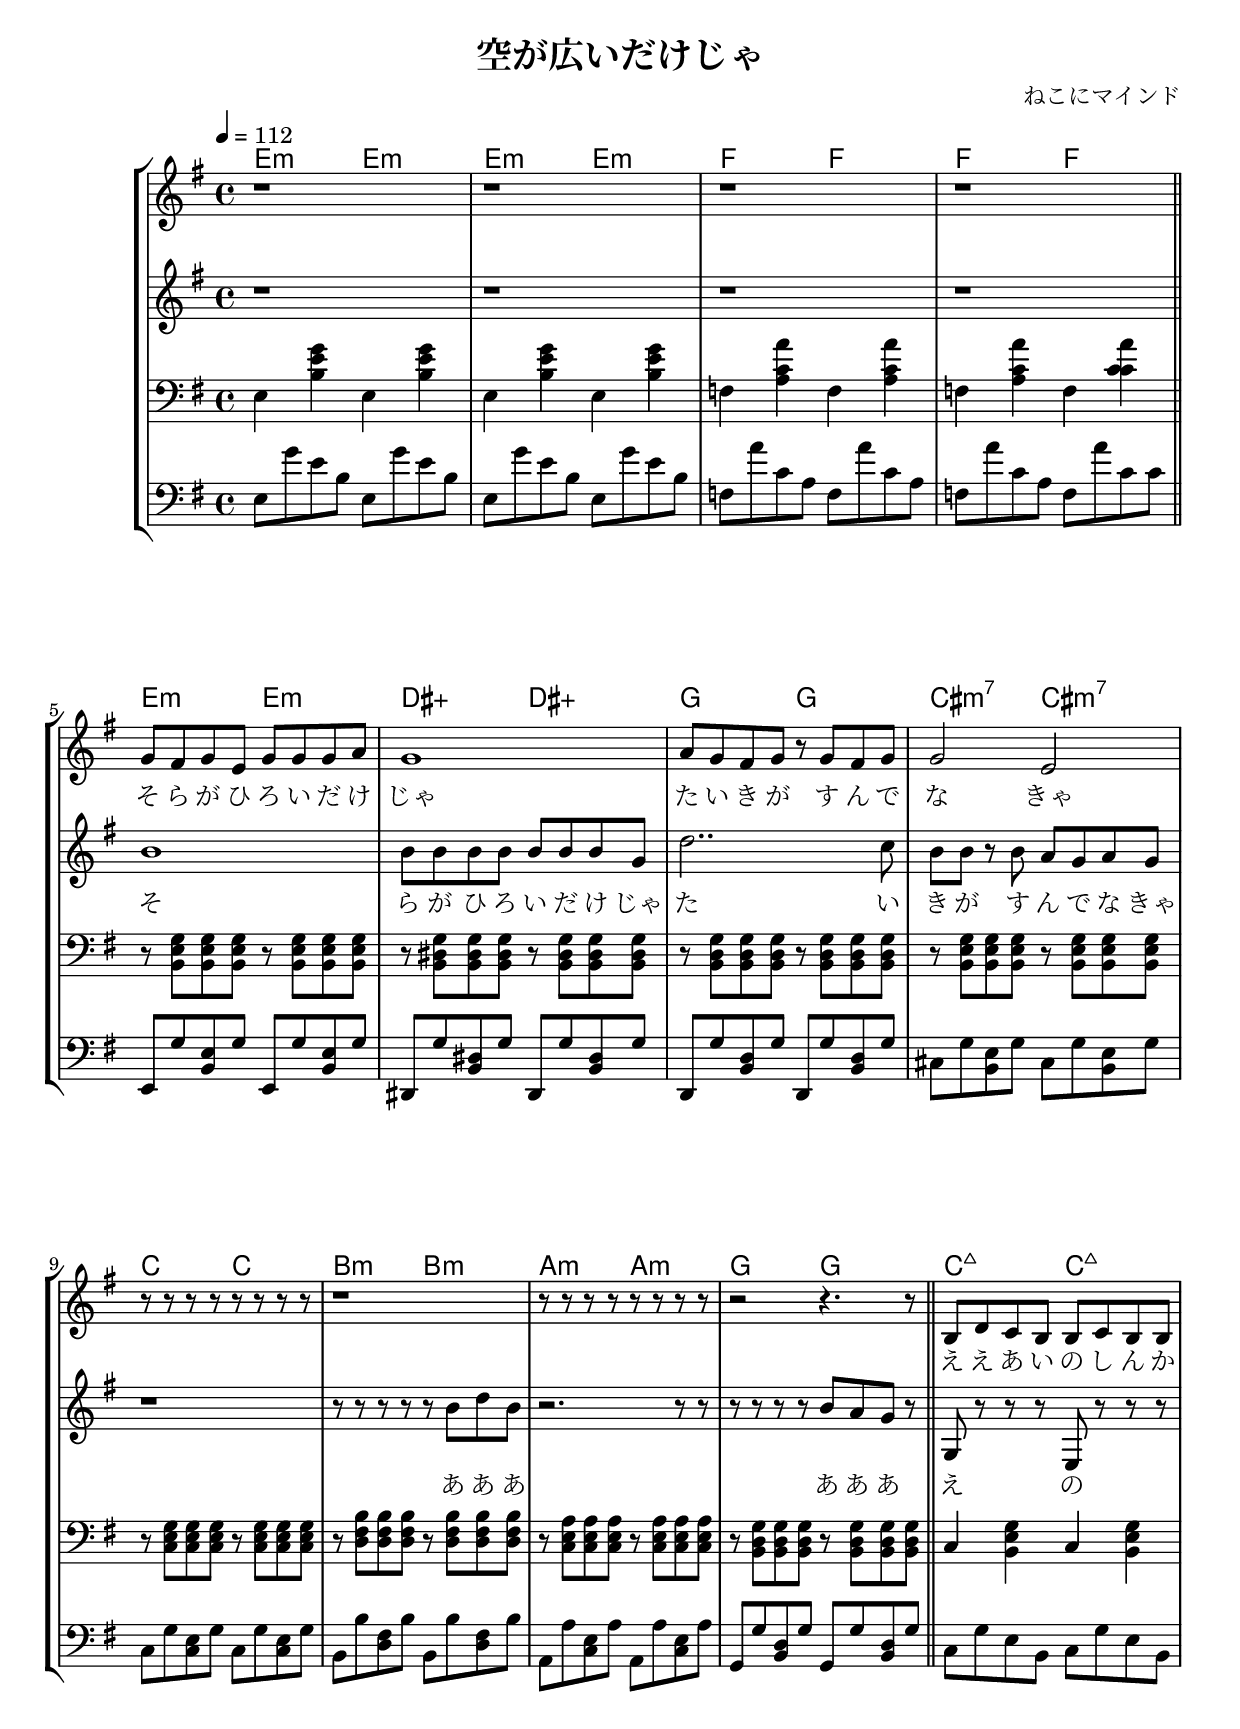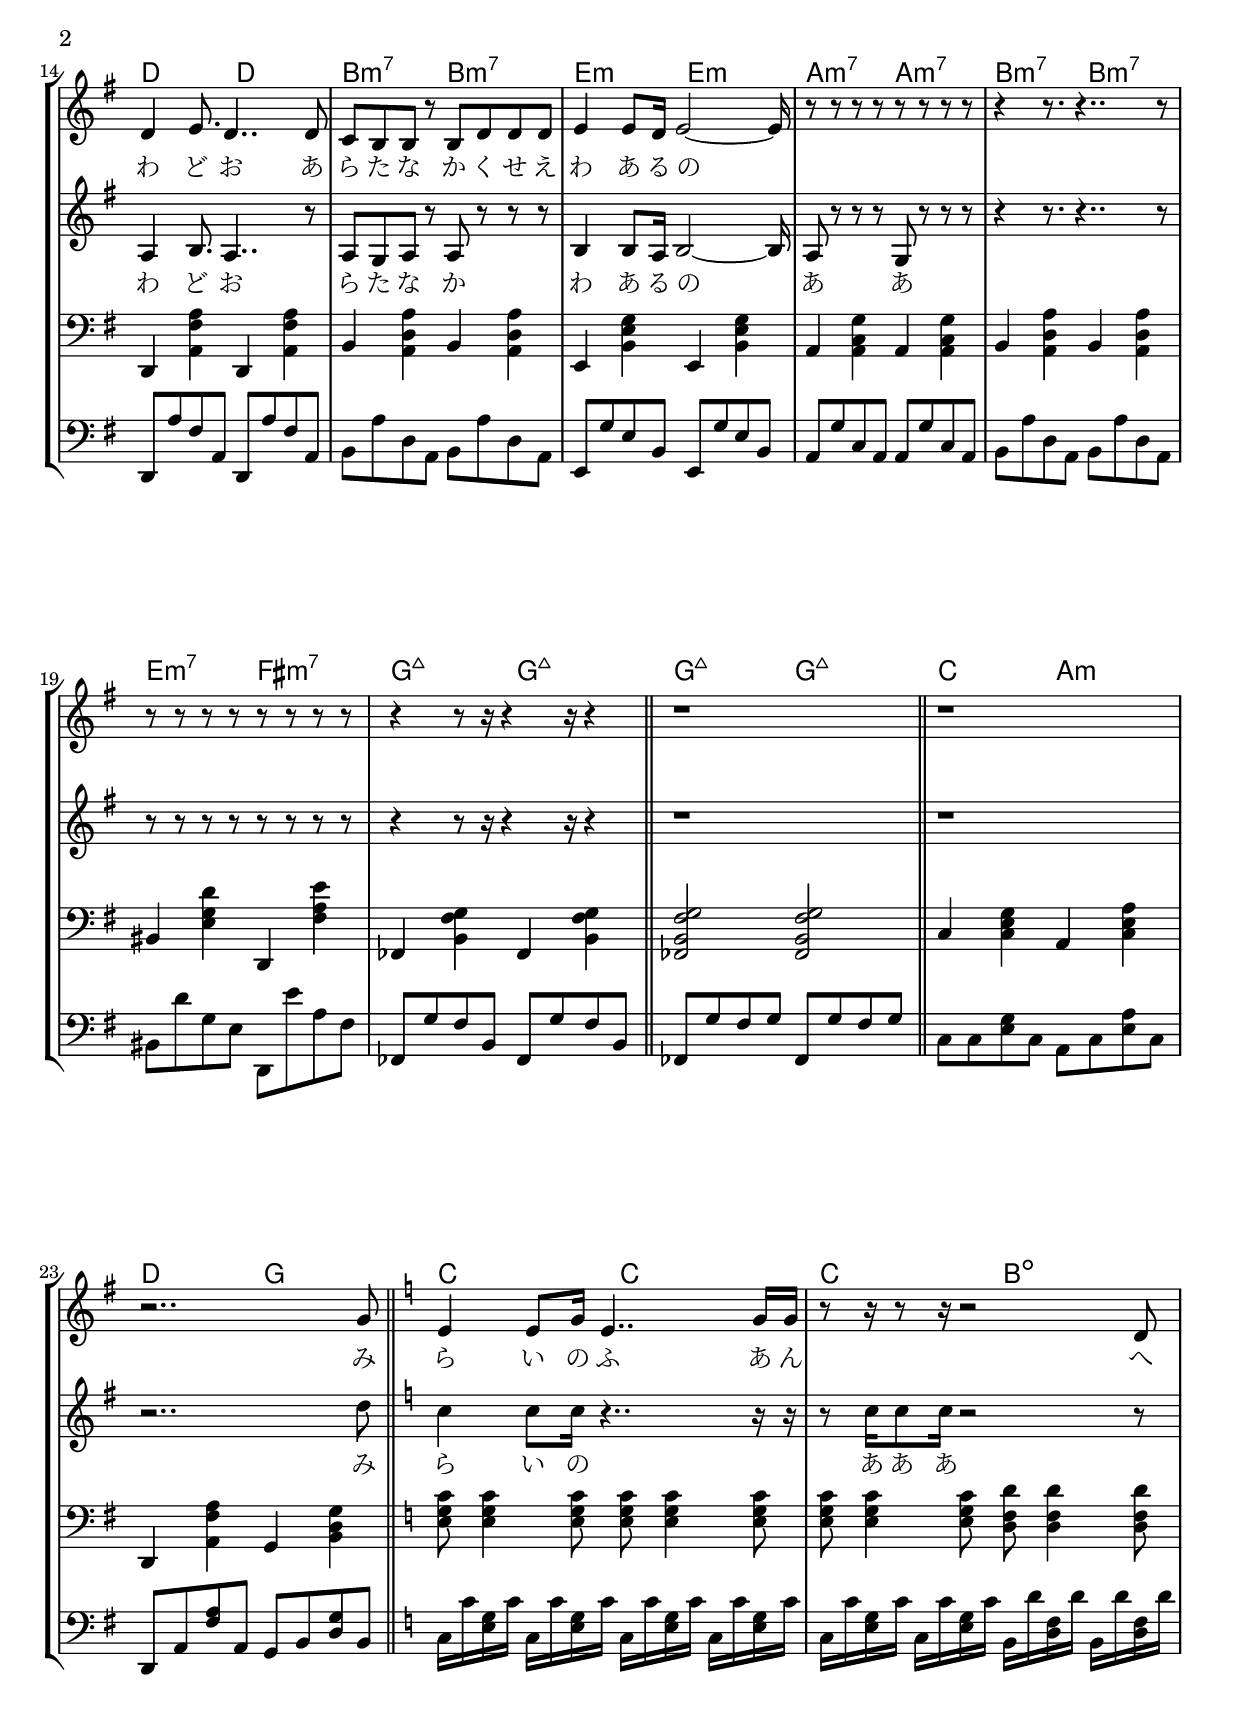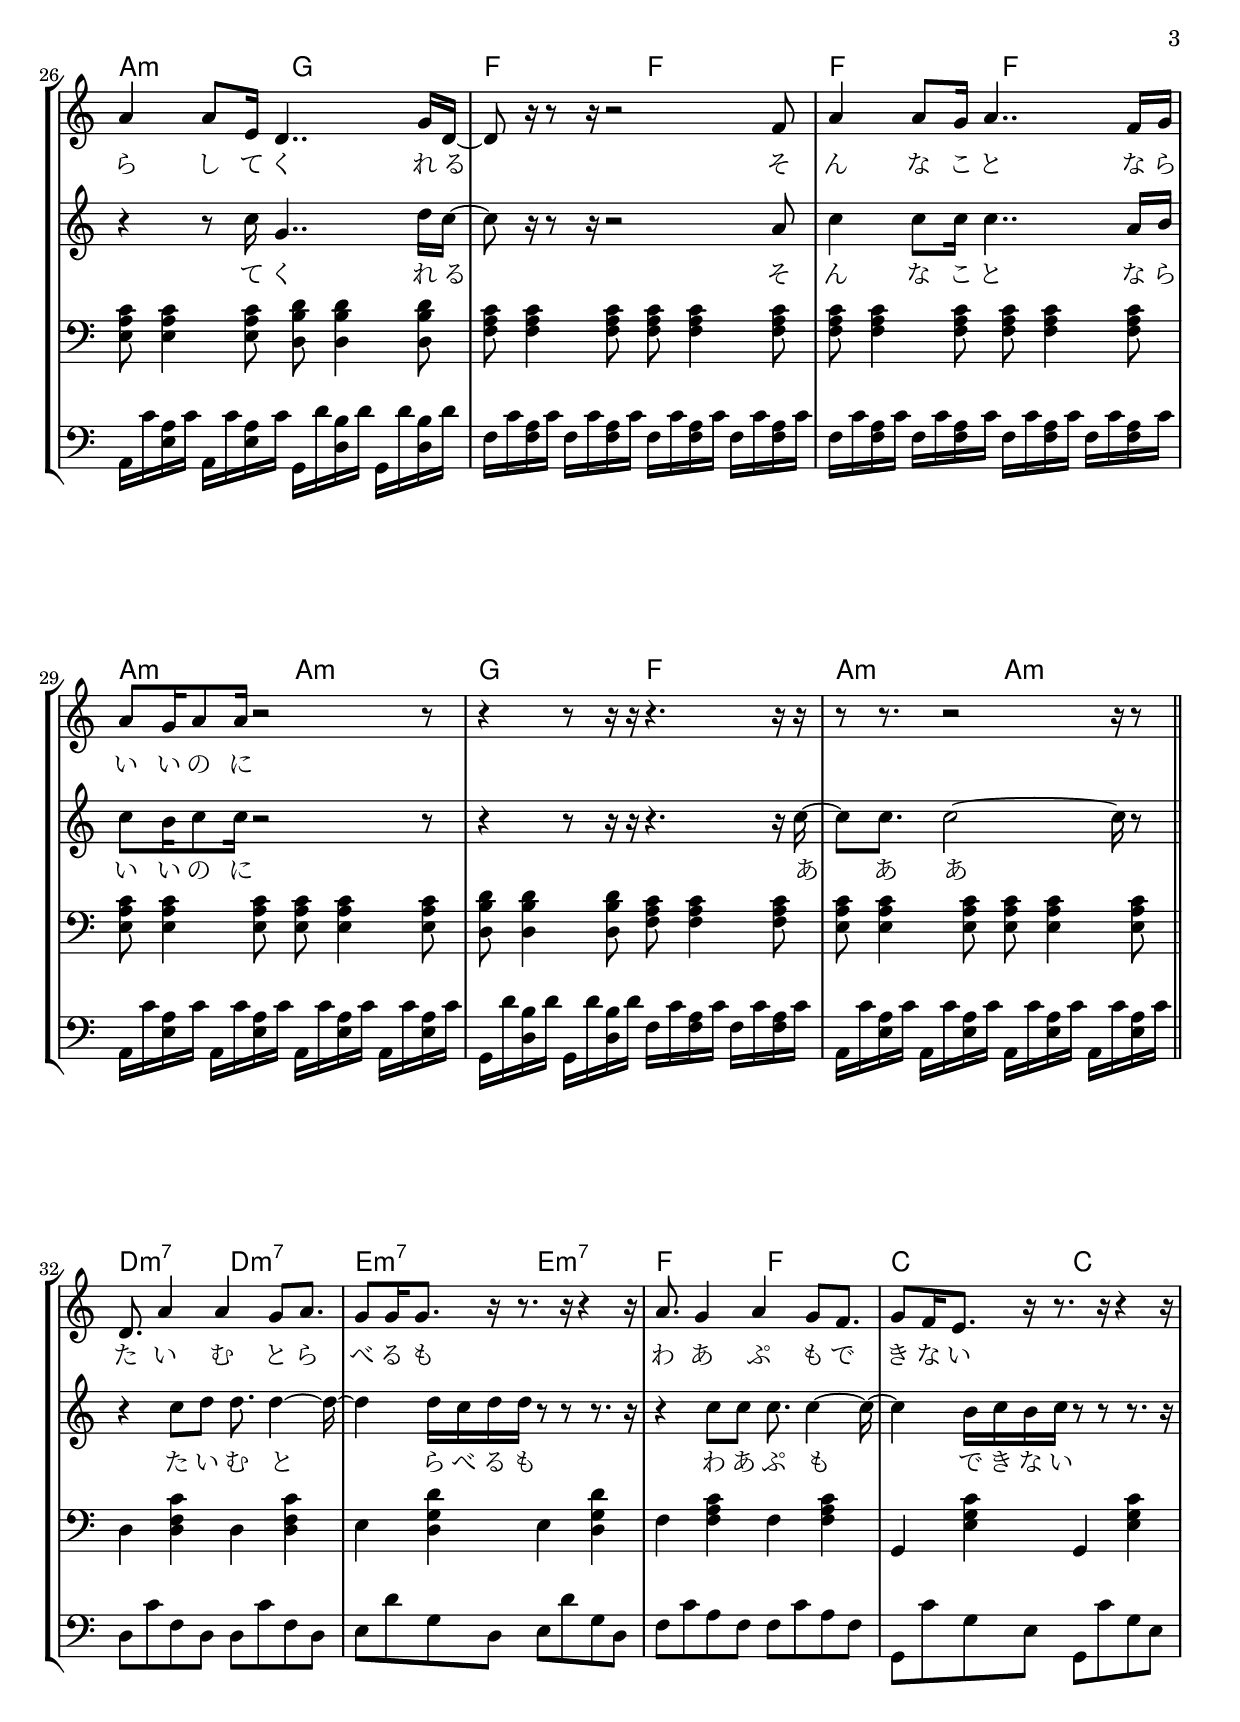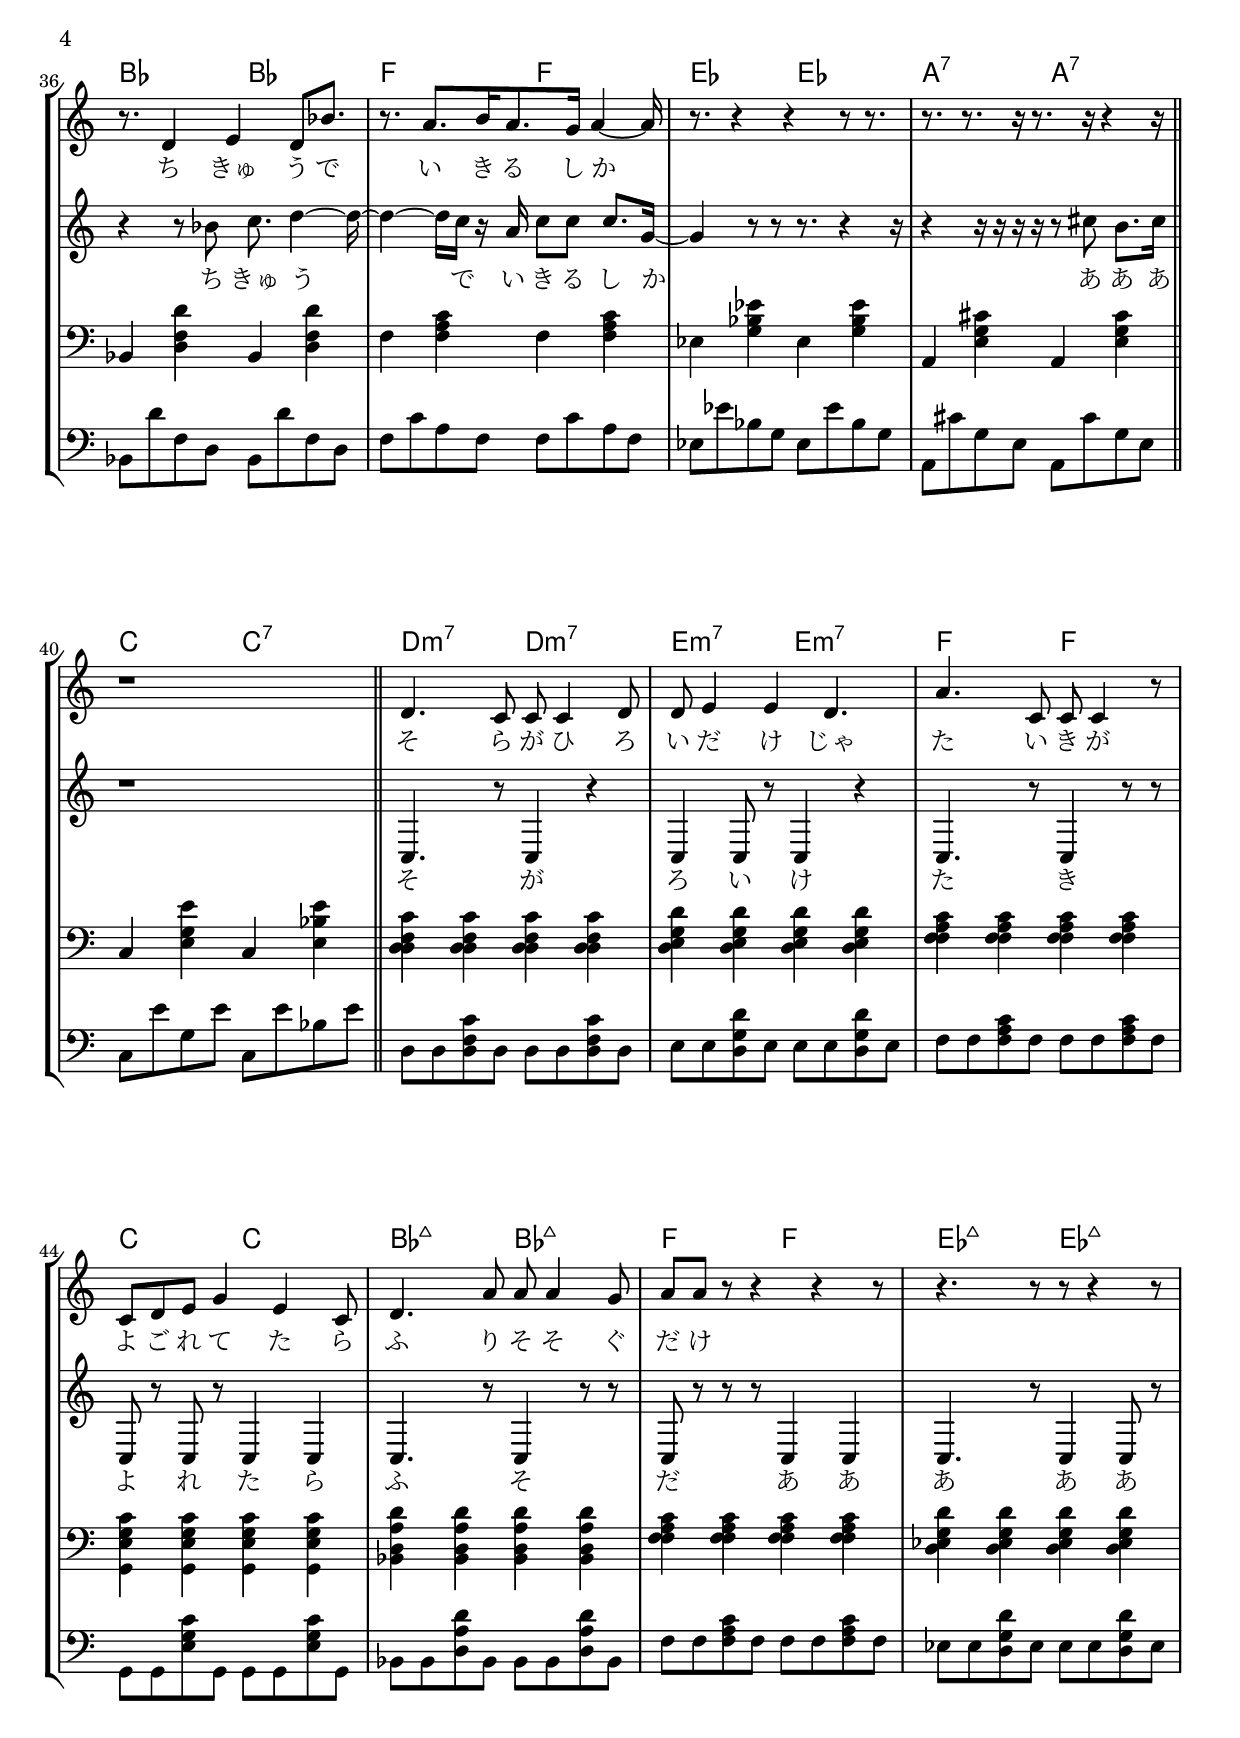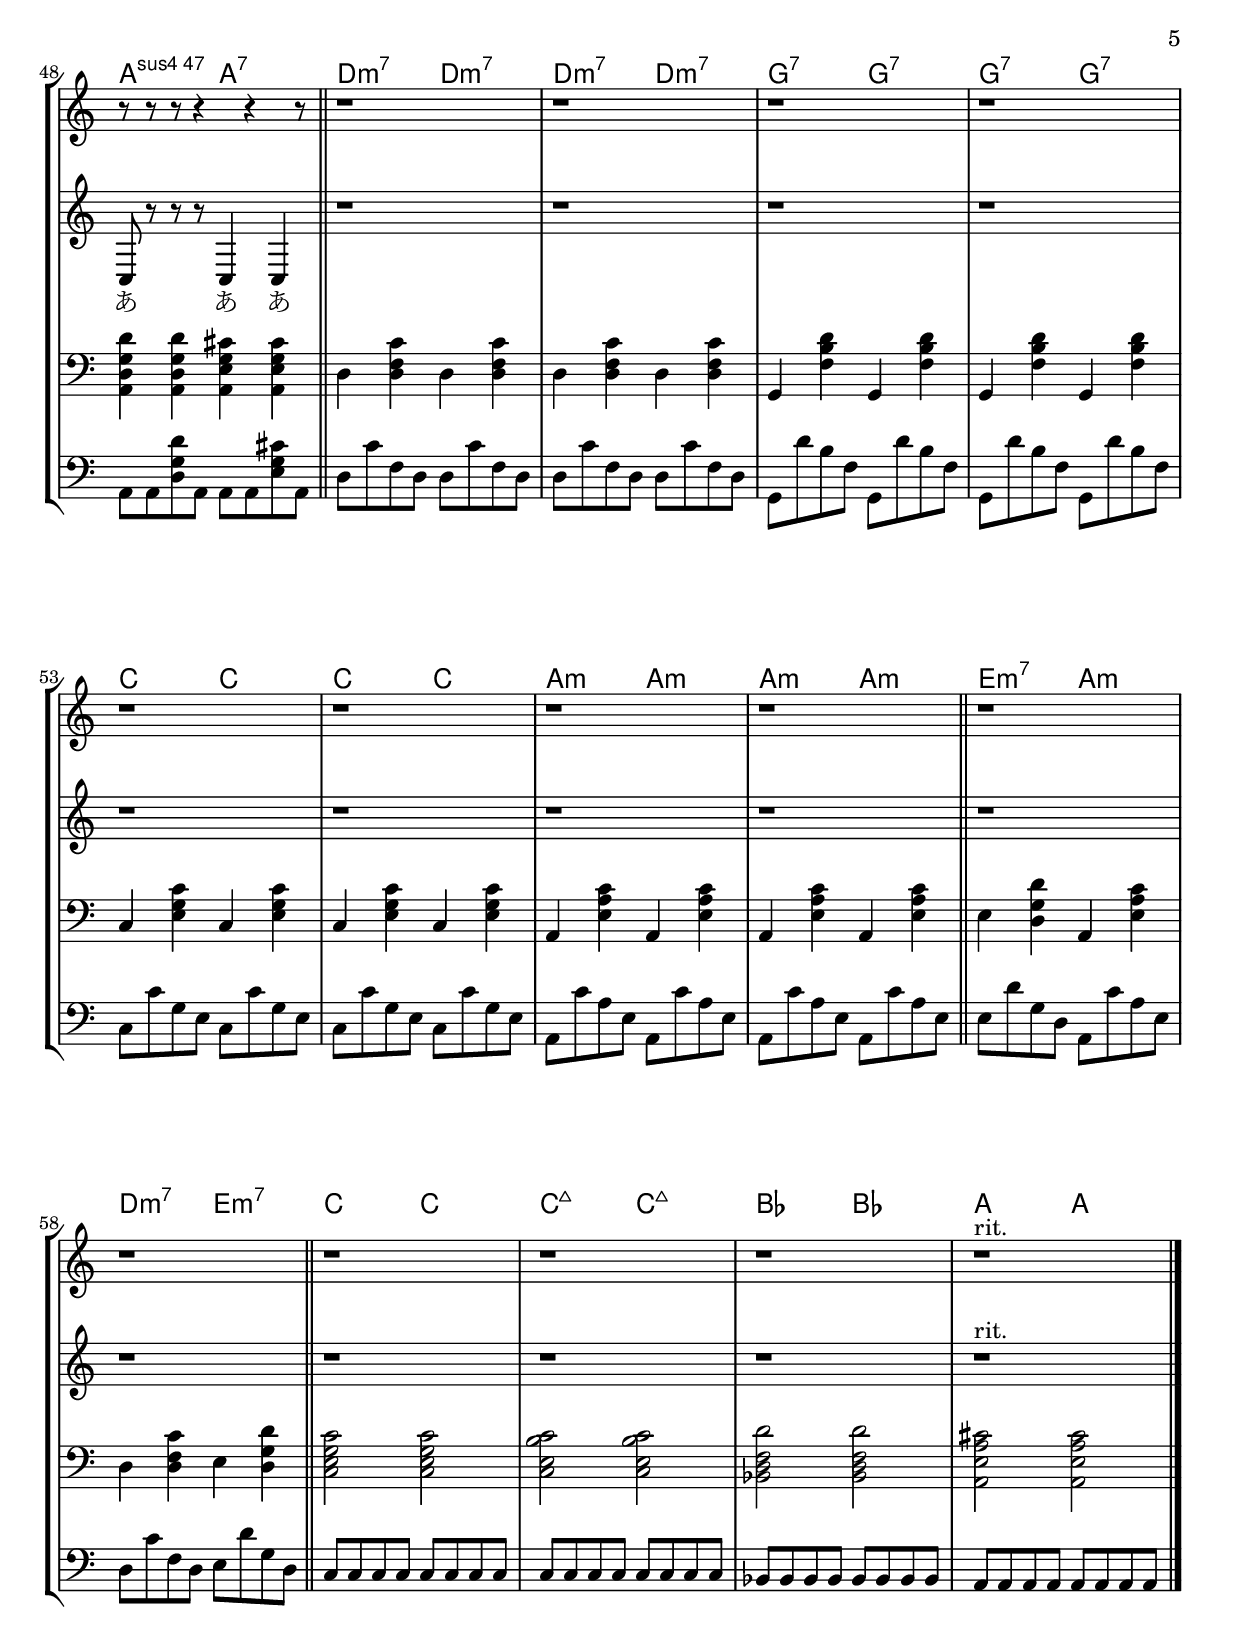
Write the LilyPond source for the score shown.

\version "2.12.1"

\header {
	title = \markup {空が広いだけじゃ}
	composer = \markup \center-column {ねこにマインド}
}

harmony = \chordmode {
	e2:m e:m e:m e:m f f f f 

	e:m e:m dis:aug dis:aug g g cis:m7 cis:m7 c c b:m b:m a:m a:m g g 

	c:maj7 c:maj7 d d b:min7 b:min7 e:m e:m a:min7 a:min7 b:min7 b:min7 e:min7 fis:m7 g:maj7 g:maj7 

	g:maj7 g:maj7 

	c a:m d g 

	c c c b:dim a:m g f f f f a:m a:m g f a:m a:m 

	d:min7 d:min7 e:min7 e:min7 f f c c bes bes f f es es a:7 a:7 

	c c:7 

	d:min7 d:min7 e:min7 e:min7 f f c c bes:maj7 bes:maj7 f f es:maj7 es:maj7 a:sus47 a:7 

	d:min7 d:min7 d:min7 d:min7 g:7 g:7 g:7 g:7 c c c c a:m a:m a:m a:m 

	e:min7 a:m d:min7 e:min7 

	c c c:maj7 c:maj7 bes bes a a 
}

melody = {
	\key g \major
	\tempo 4 = 112
	r1 | r1 | r1 | r1   
	\set Staff.midiInstrument = #"mmi0.48"
	\set Staff.midiMinimumVolume = #0.7
	\set Staff.midiMaximumVolume = #0.9
	g'8  fis'8  g'8  e'8  g'8  g'8  g'8  a'8 
	g'1 
	a'8  g'8  fis'8  g'8  r8  g'8  fis'8  g'8 
	g'2  e'2 
	r8  r8  r8  r8  r8  r8  r8  r8 
	r1 
	r8  r8  r8  r8  r8  r8  r8  r8 
	r2  r4.  	r8 	\set Staff.midiInstrument = #"mmi0.48"
	\set Staff.midiMinimumVolume = #0.7
	\set Staff.midiMaximumVolume = #0.9
	 b8  d'8  c'8  b8  b8  c'8  b8  b8 
	d'4  e'8.  d'4..  d'8 
	c'8  b8  b8  r8  b8  d'8  d'8  d'8 
	e'4  e'8  d'16  e'2~e'16 
	r8  r8  r8  r8  r8  r8  r8  r8 
	r4  r8.  r4..  r8 
	r8  r8  r8  r8  r8  r8  r8  r8 
	r4  r8  r16  r4 r16  	r4 	r1   
	r1 | r2.. 
	\set Staff.midiInstrument = #"mmi0.48"
	\set Staff.midiMinimumVolume = #0.7
	\set Staff.midiMaximumVolume = #0.9
	g'8 
		\key c \major
e'4  e'8  g'16  e'4..  g'16  g'16 
	r8  r16  r8  r16  r2  d'8 
	a'4  a'8  e'16  d'4..  g'16  d'16~ 
	d'8  r16  r8  r16  r2  f'8 
	a'4  a'8  g'16  a'4..  f'16  g'16 
	a'8  g'16  a'8  a'16  r2  r8 
	r4  r8  r16  r16  r4.  r16  r16 
	r8  r8.  r2 r16  	r8 	\set Staff.midiInstrument = #"mmi0.48"
	\set Staff.midiMinimumVolume = #0.7
	\set Staff.midiMaximumVolume = #0.9
	d'8.  a'4  a'4  g'8  a'8. 
	g'8  g'16  g'8.  r16  r8.  r16  r4 r16 
	a'8.  g'4  a'4  g'8  f'8. 
	g'8  f'16  e'8.  r16  r8.  r16  r4 r16 
	r8.  d'4  e'4  d'8  bes'8. 
	r8.  a'8.  b'16  a'8.  g'16  a'4~a'16 
	r8.  r4  r4  r8  r8. 
	r8.  r8.  r16  r8.  r16  r4 r16
	r1   
	\set Staff.midiInstrument = #"mmi0.48"
	\set Staff.midiMinimumVolume = #0.7
	\set Staff.midiMaximumVolume = #0.9
	d'4.  c'8  c'8  c'4  d'8 
	d'8  e'4  e'4  d'4. 
	a'4.  c'8  c'8  c'4  r8 
	c'8  d'8  e'8  g'4  e'4  c'8 
	d'4.  a'8  a'8  a'4  g'8 
	a'8  a'8  r8  r4  r4  r8 
	r4.  r8  r8  r4  r8 
	r8  r8  r8  r4  r4  r8
	r1 | r1 | r1 | r1 | r1 | r1 | r1 | r1   
	r1 | r1   
	r1 | r1 | r1 | r1^"rit." \bar "|."
}

words = \lyricmode {
	
	そ  ら  が  ひ  ろ  い  だ  け  じゃ  た  い  き  が  す  ん  で  な  きゃ  
	え  え  あ  い  の  し  ん  か  わ  ど  お  あ  ら  た  な  か  く  せ  え  わ  あ  る  の  
	
	
	み  ら  い  の  ふ  あ  ん  へ  ら  し  て  く  れ  る  そ  ん  な  こ  と  な  ら  い  い  の  に  
	た  い  む  と  ら  べ  る  も  わ  あ  ぷ  も  で  き  な  い  ち  きゅ  う  で  い  き  る  し  か  
	
	そ  ら  が  ひ  ろ  い  だ  け  じゃ  た  い  き  が  よ  ご  れ  て  た  ら  ふ  り  そ  そ  ぐ  だ  け  
	
	
	
}

secondmelody = {
	\key g \major
	\tempo 4 = 112
	r1 | r1 | r1 | r1   
	\set Staff.midiInstrument = #"Brass Section"
	\set Staff.midiMinimumVolume = #0.7
	\set Staff.midiMaximumVolume = #0.9
	b'1 
	b'8  b'8  b'8  b'8  b'8  b'8  b'8  g'8 
	d''2..  c''8 
	b'8  b'8  r8  b'8  a'8  g'8  a'8  g'8 
	r1 
	r8  r8  r8  r8  r8  b'8  d''8  b'8 
	r2.  r8  r8 
	r8  r8  r8  r8  b'8  a'8  g'8  	r8 	\set Staff.midiInstrument = #"Synth Bass 2"
	\set Staff.midiMinimumVolume = #0.7
	\set Staff.midiMaximumVolume = #0.9
	 g8  r8  r8  r8  e8  r8  r8  r8 
	a4  b8.  a4..  r8 
	a8  g8  a8  r8  a8  r8  r8  r8 
	b4  b8  a16  b2~b16 
	a8  r8  r8  r8  g8  r8  r8  r8 
	r4  r8.  r4..  r8 
	r8  r8  r8  r8  r8  r8  r8  r8 
	r4  r8  r16  r4 r16  	r4 	r1   
	r1 | r2.. 
	\set Staff.midiInstrument = #"FX 4 (atmosphere)"
	\set Staff.midiMinimumVolume = #0.7
	\set Staff.midiMaximumVolume = #0.9
	d''8 
		\key c \major
c''4  c''8  c''16  r4..  r16  r16 
	r8  c''16  c''8  c''16  r2  r8 
	r4  r8  c''16  g'4..  d''16  c''16~ 
	c''8  r16  r8  r16  r2  a'8 
	c''4  c''8  c''16  c''4..  a'16  b'16 
	c''8  b'16  c''8  c''16  r2  r8 
	r4  r8  r16  r16  r4.  r16  c''16~ 
	c''8  c''8.  c''2~c''16  	r8 	\set Staff.midiInstrument = #"Choir Aahs"
	\set Staff.midiMinimumVolume = #0.7
	\set Staff.midiMaximumVolume = #0.9
	r4 c''8  d''8  d''8.  d''4~d''16~ 
	d''4  d''16  c''16  d''16  d''16  r8  r8  r8.  r16 
	r4  c''8  c''8  c''8.  c''4~c''16~ 
	c''4  b'16  c''16  b'16  c''16  r8  r8  r8.  r16 
	r4  r8  bes'8  c''8.  d''4~d''16~ 
	d''4~d''16  c''16  r16  a'16  c''8  c''8  c''8.  g'16~ 
	g'4  r8  r8  r8.  r4 r16 
	r4 r16  r16  r16  r16  r8  cis''8  b'8.  cis''16
	r1   
	\set Staff.midiInstrument = #"Synth Drum"
	\set Staff.midiMinimumVolume = #0.7
	\set Staff.midiMaximumVolume = #0.9
	c4.  r8  c4  r4 
	c4  c8  r8  c4  r4 
	c4.  r8  c4  r8  r8 
	c8  r8  c8  r8  c4  c4 
	c4.  r8  c4  r8  r8 
	c8  r8  r8  r8  c4  c4 
	c4.  r8  c4  c8  r8 
	c8  r8  r8  r8  c4  c4
	r1 | r1 | r1 | r1 | r1 | r1 | r1 | r1   
	r1 | r1   
	r1 | r1 | r1 | r1^"rit." \bar "|."
}

secondwords = \lyricmode {
	
	そ  ら  が  ひ  ろ  い  だ  け  じゃ  た  い  き  が  す  ん  で  な  きゃ  あ  あ  あ  あ  あ  あ  
	え  の  わ  ど  お  ら  た  な  か  わ  あ  る  の  あ  あ  
	
	
	み  ら  い  の  あ  あ  あ  て  く  れ  る  そ  ん  な  こ  と  な  ら  い  い  の  に  あ  あ  あ  
	た  い  む  と  ら  べ  る  も  わ  あ  ぷ  も  で  き  な  い  ち  きゅ  う  で  い  き  る  し  か  あ  あ  あ  
	
	そ  が  ろ  い  け  た  き  よ  れ  た  ら  ふ  そ  だ  あ  あ  あ  あ  あ  あ  あ  あ  
	
	
	
}

tempochange = {
	\tempo 4 = 112
	r1 | r1 | r1 | r1 \bar "||"
	\tempo 4 = 112
	r1 | r1 | r1 | r1 | r1 | r1 | r1 | r1 \bar "||"
	\tempo 4 = 112
	r1 | r1 | r1 | r1 | r1 | r1 | r1 | r1 \bar "||"
	\tempo 4 = 112
	r1 \bar "||"
	\tempo 4 = 112
	r1 | r1 \bar "||"
	\tempo 4 = 112
	r1 | r1 | r1 | r1 | r1 | r1 | r1 | r1 \bar "||"
	\tempo 4 = 112
	r1 | r1 | r1 | r1 | r1 | r1 | r1 | r1 \bar "||"
	\tempo 4 = 112
	r1 \bar "||"
	\tempo 4 = 112
	r1 | r1 | r1 | r1 | r1 | r1 | r1 | r1 \bar "||"
	\tempo 4 = 112
	r1 | r1 | r1 | r1 | r1 | r1 | r1 | r1 \bar "||"
	\tempo 4 = 112
	r1 | r1 \bar "||"
	\tempo 4 = 112
	r1 | r1 | r1 | \tempo 4 = 84 r2 \tempo 4 = 74 r2 \bar "|."
}

mainacc = {
	\clef bass
	\set Staff.midiInstrument = #"Acoustic Guitar (steel)"
	\set Staff.midiMinimumVolume = #0.3
	\set Staff.midiMaximumVolume = #0.6
	\key g \major
	\tempo 4 = 112
	e4 <b e' g'>4
	e4 <b e' g'>4
	e4 <b e' g'>4
	e4 <b e' g'>4
	f4 <a c' a'>4
	f4 <a c' a'>4
	f4 <a c' a'>4
	f4 <c' c' a'>4
	\bar "||"

	\set Staff.midiInstrument = #"Distorted Guitar"
	\set Staff.midiMinimumVolume = #0.3
	\set Staff.midiMaximumVolume = #0.6
	r8 <b, e g>8 <b, e g>8 <b, e g>8
	r8 <b, e g>8 <b, e g>8 <b, e g>8
	r8 <b, dis g>8 <b, dis g>8 <b, dis g>8
	r8 <b, dis g>8 <b, dis g>8 <b, dis g>8
	r8 <b, d g>8 <b, d g>8 <b, d g>8
	r8 <b, d g>8 <b, d g>8 <b, d g>8
	r8 <b, e g>8 <b, e g>8 <b, e g>8
	r8 <b, e g>8 <b, e g>8 <b, e g>8
	r8 <c e g>8 <c e g>8 <c e g>8
	r8 <c e g>8 <c e g>8 <c e g>8
	r8 <d fis b>8 <d fis b>8 <d fis b>8
	r8 <d fis b>8 <d fis b>8 <d fis b>8
	r8 <c e a>8 <c e a>8 <c e a>8
	r8 <c e a>8 <c e a>8 <c e a>8
	r8 <b, d g>8 <b, d g>8 <b, d g>8
	r8 <b, d g>8 <b, d g>8 <b, d g>8
	\bar "||"

	\set Staff.midiInstrument = #"Acoustic Guitar (steel)"
	\set Staff.midiMinimumVolume = #0.3
	\set Staff.midiMaximumVolume = #0.6
	c4 <b, e g>4
	c4 <b, e g>4
	d,4 <a, fis a>4
	d,4 <a, fis a>4
	b,4 <a, d a>4
	b,4 <a, d a>4
	e,4 <b, e g>4
	e,4 <b, e g>4
	a,4 <a, c g>4
	a,4 <a, c g>4
	b,4 <a, d a>4
	b,4 <a, d a>4
	bis,4 <e g d'>4
	d,4 <fis a e'>4
	fes,4 <b, fis g>4
	fes,4 <b, fis g>4
	\bar "||"

	\set Staff.midiInstrument = #"Acoustic Guitar (steel)"
	\set Staff.midiMinimumVolume = #0.3
	\set Staff.midiMaximumVolume = #0.6
	<fes, b, fis g>2
	<fes, b, fis g>2
	\bar "||"

	\set Staff.midiInstrument = #"Electric Grand"
	\set Staff.midiMinimumVolume = #0.3
	\set Staff.midiMaximumVolume = #0.6
	c4 <c e g>4
	a,4 <c e a>4
	d,4 <a, fis a>4
	g,4 <b, d g>4
	\bar "||"

	\set Staff.midiInstrument = #"Electric Grand"
	\set Staff.midiMinimumVolume = #0.3
	\set Staff.midiMaximumVolume = #0.6
	\key c \major
	<e g c'>8 <e g c'>4 <e g c'>8
	<e g c'>8 <e g c'>4 <e g c'>8
	<e g c'>8 <e g c'>4 <e g c'>8
	<d f d'>8 <d f d'>4 <d f d'>8
	<e a c'>8 <e a c'>4 <e a c'>8
	<d b d'>8 <d b d'>4 <d b d'>8
	<f a c'>8 <f a c'>4 <f a c'>8
	<f a c'>8 <f a c'>4 <f a c'>8
	<f a c'>8 <f a c'>4 <f a c'>8
	<f a c'>8 <f a c'>4 <f a c'>8
	<e a c'>8 <e a c'>4 <e a c'>8
	<e a c'>8 <e a c'>4 <e a c'>8
	<d b d'>8 <d b d'>4 <d b d'>8
	<f a c'>8 <f a c'>4 <f a c'>8
	<e a c'>8 <e a c'>4 <e a c'>8
	<e a c'>8 <e a c'>4 <e a c'>8
	\bar "||"

	\set Staff.midiInstrument = #"Electric Grand"
	\set Staff.midiMinimumVolume = #0.3
	\set Staff.midiMaximumVolume = #0.6
	d4 <d f c'>4
	d4 <d f c'>4
	e4 <d g d'>4
	e4 <d g d'>4
	f4 <f a c'>4
	f4 <f a c'>4
	g,4 <e g c'>4
	g,4 <e g c'>4
	bes,4 <d f d'>4
	bes,4 <d f d'>4
	f4 <f a c'>4
	f4 <f a c'>4
	es4 <g bes es'>4
	es4 <g bes es'>4
	a,4 <e g cis'>4
	a,4 <e g cis'>4
	\bar "||"

	\set Staff.midiInstrument = #"Acoustic Guitar (steel)"
	\set Staff.midiMinimumVolume = #0.3
	\set Staff.midiMaximumVolume = #0.6
	c4 <e g e'>4
	c4 <e bes e'>4
	\bar "||"

	\set Staff.midiInstrument = #"Overdriven Guitar"
	\set Staff.midiMinimumVolume = #0.3
	\set Staff.midiMaximumVolume = #0.6
	<d d f c'>4 <d d f c'>4
	<d d f c'>4 <d d f c'>4
	<e d g d'>4 <e d g d'>4
	<e d g d'>4 <e d g d'>4
	<f f a c'>4 <f f a c'>4
	<f f a c'>4 <f f a c'>4
	<g, e g c'>4 <g, e g c'>4
	<g, e g c'>4 <g, e g c'>4
	<bes, d a d'>4 <bes, d a d'>4
	<bes, d a d'>4 <bes, d a d'>4
	<f f a c'>4 <f f a c'>4
	<f f a c'>4 <f f a c'>4
	<es d g d'>4 <es d g d'>4
	<es d g d'>4 <es d g d'>4
	<a, d g d'>4 <a, d g d'>4
	<a, e g cis'>4 <a, e g cis'>4
	\bar "||"

	\set Staff.midiInstrument = #"Acoustic Guitar (steel)"
	\set Staff.midiMinimumVolume = #0.3
	\set Staff.midiMaximumVolume = #0.6
	d4 <d f c'>4
	d4 <d f c'>4
	d4 <d f c'>4
	d4 <d f c'>4
	g,4 <f b d'>4
	g,4 <f b d'>4
	g,4 <f b d'>4
	g,4 <f b d'>4
	c4 <e g c'>4
	c4 <e g c'>4
	c4 <e g c'>4
	c4 <e g c'>4
	a,4 <e a c'>4
	a,4 <e a c'>4
	a,4 <e a c'>4
	a,4 <e a c'>4
	\bar "||"

	\set Staff.midiInstrument = #"Acoustic grand"
	\set Staff.midiMinimumVolume = #0.3
	\set Staff.midiMaximumVolume = #0.6
	e4 <d g d'>4
	a,4 <e a c'>4
	d4 <d f c'>4
	e4 <d g d'>4
	\bar "||"

	\set Staff.midiInstrument = #"Acoustic Guitar (steel)"
	\set Staff.midiMinimumVolume = #0.3
	\set Staff.midiMaximumVolume = #0.6
	<c e g c'>2
	<c e g c'>2
	<c e b c'>2
	<c e b c'>2
	<bes, d f d'>2
	<bes, d f d'>2
	<a, e a cis'>2
	<a, e a cis'>2
	\bar "|."
}

subacc = {
	\clef bass
	\set Staff.midiInstrument = #"Pad 4 (choir)"
	\set Staff.midiMinimumVolume = #0.3
	\set Staff.midiMaximumVolume = #0.6
	\key g \major
	\tempo 4 = 112
	e8 g' e' b
	e8 g' e' b
	e8 g' e' b
	e8 g' e' b
	f8 a' c' a
	f8 a' c' a
	f8 a' c' a
	f8 a' c' c'
	\bar "||"

	\set Staff.midiInstrument = #"Synth Bass 2"
	\set Staff.midiMinimumVolume = #0.3
	\set Staff.midiMaximumVolume = #0.6
	e,8 g <b, e> g
	e,8 g <b, e> g
	dis,8 g <b, dis> g
	dis,8 g <b, dis> g
	d,8 g <b, d> g
	d,8 g <b, d> g
	cis8 g <b, e> g
	cis8 g <b, e> g
	c8 g <c e> g
	c8 g <c e> g
	b,8 b <d fis> b
	b,8 b <d fis> b
	a,8 a <c e> a
	a,8 a <c e> a
	g,8 g <b, d> g
	g,8 g <b, d> g
	\bar "||"

	\set Staff.midiInstrument = #"Pad 4 (choir)"
	\set Staff.midiMinimumVolume = #0.3
	\set Staff.midiMaximumVolume = #0.6
	c8 g e b,
	c8 g e b,
	d,8 a fis a,
	d,8 a fis a,
	b,8 a d a,
	b,8 a d a,
	e,8 g e b,
	e,8 g e b,
	a,8 g c a,
	a,8 g c a,
	b,8 a d a,
	b,8 a d a,
	bis,8 d' g e
	d,8 e' a fis
	fes,8 g fis b,
	fes,8 g fis b,
	\bar "||"

	\set Staff.midiInstrument = #"Synth Voice"
	\set Staff.midiMinimumVolume = #0.3
	\set Staff.midiMaximumVolume = #0.6
	fes,8 g fis g
	fes,8 g fis g
	\bar "||"

	\set Staff.midiInstrument = #"Pad 7 (halo)"
	\set Staff.midiMinimumVolume = #0.3
	\set Staff.midiMaximumVolume = #0.6
	c8 c <e g> c
	a,8 c <e a> c
	d,8 a, <fis a> a,
	g,8 b, <d g> b,
	\bar "||"

	\set Staff.midiInstrument = #"Synth Bass 2"
	\set Staff.midiMinimumVolume = #0.3
	\set Staff.midiMaximumVolume = #0.6
	\key c \major
	c16 c' <e g> c' c c' <e g> c'
	c16 c' <e g> c' c c' <e g> c'
	c16 c' <e g> c' c c' <e g> c'
	b,16 d' <d f> d' b, d' <d f> d'
	a,16 c' <e a> c' a, c' <e a> c'
	g,16 d' <d b> d' g, d' <d b> d'
	f16 c' <f a> c' f c' <f a> c'
	f16 c' <f a> c' f c' <f a> c'
	f16 c' <f a> c' f c' <f a> c'
	f16 c' <f a> c' f c' <f a> c'
	a,16 c' <e a> c' a, c' <e a> c'
	a,16 c' <e a> c' a, c' <e a> c'
	g,16 d' <d b> d' g, d' <d b> d'
	f16 c' <f a> c' f c' <f a> c'
	a,16 c' <e a> c' a, c' <e a> c'
	a,16 c' <e a> c' a, c' <e a> c'
	\bar "||"

	\set Staff.midiInstrument = #"Pad 4 (choir)"
	\set Staff.midiMinimumVolume = #0.3
	\set Staff.midiMaximumVolume = #0.6
	d8 c' f d
	d8 c' f d
	e8 d' g d
	e8 d' g d
	f8 c' a f
	f8 c' a f
	g,8 c' g e
	g,8 c' g e
	bes,8 d' f d
	bes,8 d' f d
	f8 c' a f
	f8 c' a f
	es8 es' bes g
	es8 es' bes g
	a,8 cis' g e
	a,8 cis' g e
	\bar "||"

	\set Staff.midiInstrument = #"Lead 6 (voice)"
	\set Staff.midiMinimumVolume = #0.3
	\set Staff.midiMaximumVolume = #0.6
	c8 e' g e'
	c8 e' bes e'
	\bar "||"

	\set Staff.midiInstrument = #"Electric Bass (finger)"
	\set Staff.midiMinimumVolume = #0.3
	\set Staff.midiMaximumVolume = #0.6
	d8 d8 <d f c'>8 d8
	d8 d8 <d f c'>8 d8
	e8 e8 <d g d'>8 e8
	e8 e8 <d g d'>8 e8
	f8 f8 <f a c'>8 f8
	f8 f8 <f a c'>8 f8
	g,8 g,8 <e g c'>8 g,8
	g,8 g,8 <e g c'>8 g,8
	bes,8 bes,8 <d a d'>8 bes,8
	bes,8 bes,8 <d a d'>8 bes,8
	f8 f8 <f a c'>8 f8
	f8 f8 <f a c'>8 f8
	es8 es8 <d g d'>8 es8
	es8 es8 <d g d'>8 es8
	a,8 a,8 <d g d'>8 a,8
	a,8 a,8 <e g cis'>8 a,8
	\bar "||"

	\set Staff.midiInstrument = #"Pad 4 (choir)"
	\set Staff.midiMinimumVolume = #0.3
	\set Staff.midiMaximumVolume = #0.6
	d8 c' f d
	d8 c' f d
	d8 c' f d
	d8 c' f d
	g,8 d' b f
	g,8 d' b f
	g,8 d' b f
	g,8 d' b f
	c8 c' g e
	c8 c' g e
	c8 c' g e
	c8 c' g e
	a,8 c' a e
	a,8 c' a e
	a,8 c' a e
	a,8 c' a e
	\bar "||"

	\set Staff.midiInstrument = #"Pad 4 (choir)"
	\set Staff.midiMinimumVolume = #0.3
	\set Staff.midiMaximumVolume = #0.6
	e8 d' g d
	a,8 c' a e
	d8 c' f d
	e8 d' g d
	\bar "||"

	\set Staff.midiInstrument = #"Voice Oohs"
	\set Staff.midiMinimumVolume = #0.3
	\set Staff.midiMaximumVolume = #0.6
	c8 c8 c8 c8
	c8 c8 c8 c8
	c8 c8 c8 c8
	c8 c8 c8 c8
	bes,8 bes,8 bes,8 bes,8
	bes,8 bes,8 bes,8 bes,8
	a,8 a,8 a,8 a,8
	a,8 a,8 a,8 a,8
	\bar "|."
}

percA = {
	\drummode {
	cymr4 cymr4 cymr4 cymr4  |cymr4 cymr8 cymr16 cymr16 cymr4 cymr4  |cymr4 cymr4 cymr4 cymr4  |cymr4 cymr2.  \bar "||"
	r1  |r1  |r1  |r1  |r1  |r1  |r1  |r2 r8 hho4 hho8  \bar "||"
	cymr4 cymr4 cymr4 cymr4  |cymr4 cymr8 cymr16 cymr16 cymr4 cymr4  |cymr4 cymr4 cymr4 cymr4  |cymr4 cymr2.  |cymr4 cymr4 cymr4 cymr4  |cymr4 cymr8 cymr16 cymr16 cymr4 cymr4  |cymr4 cymr4 cymr4 cymr4  |cymr4 cymr2.  \bar "||"
	r2 r8 hho4 hho8  \bar "||"
	r4 hh4 hh4 hh4  |r1  \bar "||"
	r8 cymr16 cymr16 cymr8 cymr16 cymr16 cymr8 cymr16 cymr16 cymr8 cymr8  |cymr8 cymr16 cymr16 cymr8 cymr16 cymr16 cymr8 cymr16 cymr16 cymr8 cymr8  |cymr8 cymr16 cymr16 cymr8 cymr16 cymr16 cymr8 cymr16 cymr16 cymr8 cymr16 cymr16  |cymr8 cymr16 cymr16 cymr8 cymr16 cymr16 cymr8 cymr16 cymr16 cymr8 cymr8  |r8 cymr16 cymr16 cymr8 cymr16 cymr16 cymr8 cymr16 cymr16 cymr8 cymr8  |cymr8 cymr16 cymr16 cymr8 cymr16 cymr16 cymr8 cymr16 cymr16 cymr8 cymr8  |cymr8 cymr16 cymr16 cymr8 cymr16 cymr16 cymr8 cymr16 cymr16 cymr8 cymr16 cymr16  |cymr8 cymr16 cymr16 cymr8 cymr16 cymr16 cymr8 cymr16 cymr16 cymr8 cymr8  \bar "||"
	cymr4 cymr4 cymr4 cymr4  |cymr4 cymr8 cymr16 cymr16 cymr4 cymr4  |cymr4 cymr4 cymr4 cymr4  |cymr4 cymr2.  |cymr4 cymr4 cymr4 cymr4  |cymr4 cymr8 cymr16 cymr16 cymr4 cymr4  |cymr4 cymr4 cymr4 cymr4  |cymr4 cymr2.  \bar "||"
	r2 r8 hho4 hho8  \bar "||"
	hh8 hh8 hh8 hh8 hh8 hh8 hh8 hh8  |hh8 hh8 hh8 hh8 hh4 hh8 hh8  |hh8 hh8 hh8 hh8 hh8 hh8 hh8 hh8  |hh8 hh8 hh8 hh2 r8  |hh8 hh8 hh8 hh8 hh8 hh8 hh8 hh8  |hh8 hh8 hh8 hh8 hh4 hh8 hh8  |hh8 hh8 hh8 hh8 hh8 hh8 hh8 hh8  |r8 hh2. r8  \bar "||"
	cymr4 cymr4 cymr4 cymr4  |cymr4 cymr8 cymr16 cymr16 cymr4 cymr4  |cymr4 cymr4 cymr4 cymr4  |cymr4 cymr2.  |cymr4 cymr4 cymr4 cymr4  |cymr4 cymr8 cymr16 cymr16 cymr4 cymr4  |cymr4 cymr4 cymr4 cymr4  |cymr4 cymr2.  \bar "||"
	r1  |r2 r8 hho4 hho8  \bar "||"
	cymr4 cymr4 cymr4 cymr4  |cymr4 cymr8 cymr16 cymr16 cymr4 cymr4  |cymr4 cymr4 cymr4 cymr4  |cymr4 cymr2.  \bar "|."
	}
}

percB = {
	\drummode {
	r2 sn2  |r2 sn2  |r2 sn2  |r8 sn8 sn2.  \bar "||"
	r4. hhp2 hhp8  |r4. hhp2 hhp8  |r4. hhp2 hhp8  |r4. hhp2 hhp8  |r4. hhp2 hhp8  |r4. hhp2 hhp8  |r4. hhp2 hhp8  |hhp4 hhp4 hhp4 hhp4  \bar "||"
	r2 sn2  |r2 sn2  |r2 sn2  |r8 sn8 sn2.  |r2 sn2  |r2 sn2  |r2 sn2  |r8 sn8 sn2.  \bar "||"
	hhp4 hhp4 hhp4 hhp4  \bar "||"
	r4 sn8 sn4. sn4  |sn16 sn16 sn16 sn16 sn16 sn16 sn16 sn16 sn16 sn16 sn16 sn16 sn16 sn16 sn16 sn16  \bar "||"
	r4 sn2 sn4  |r4 sn8 sn4. sn4  |r4 sn2 sn4  |r4 sn8 sn4. sn4  |r4 sn2 sn4  |r4 sn8 sn4. sn4  |r4 sn2 sn4  |r4 sn2 sn8 sn16 sn16  \bar "||"
	r2 sn2  |r2 sn2  |r2 sn2  |r8 sn8 sn2.  |r2 sn2  |r2 sn2  |r2 sn2  |r8 sn8 sn2.  \bar "||"
	hhp4 hhp4 hhp4 hhp4  \bar "||"
	r4 sn8. sn8 sn8. sn8. sn16  |r4 sn8. sn8 sn8. sn4  |r4 sn8. sn8 sn8. sn8. sn16  |r8 sn8 sn4 sn8 sn16 sn8 sn8 sn16  |r4 sn8. sn8 sn8. sn8. sn16  |r4 sn8. sn8 sn8. sn4  |r4 sn8. sn8 sn8. sn8. sn16  |r4 sn2 sn4  \bar "||"
	r2 sn2  |r2 sn2  |r2 sn2  |r8 sn8 sn2.  |r2 sn2  |r2 sn2  |r2 sn2  |r8 sn8 sn2.  \bar "||"
	r4. hhp2 hhp8  |hhp4 hhp4 hhp4 hhp4  \bar "||"
	r2 sn2  |r2 sn2  |r2 sn2  |r8 sn8 sn2.  \bar "|."
	}
}

percC = {
	\drummode {
	bd2. r8 bd8  |bd2. r8 bd8  |bd2. r8 bd8  |bd2 r8 bd4.  \bar "||"
	hh4 hh4 hh4 hh4  |hh4 hh4 hh4 hh4  |hh4 hh4 hh4 hh4  |hh4 hh4 hh4 hh4  |hh4 hh4 hh4 hh4  |hh4 hh4 hh4 hh4  |hh4 hh4 hh4 hh4  |r4. hh2 r8  \bar "||"
	bd2. r8 bd8  |bd2. r8 bd8  |bd2. r8 bd8  |bd4. bd8 bd4. bd8  |bd2. r8 bd8  |bd2. r8 bd8  |bd2. r8 bd8  |bd2 r8 bd4.  \bar "||"
	r4. hh2 r8  \bar "||"
	bd4 bd4 bd4 bd4  |bd4 bd4 bd8 bd8 bd8 bd8  \bar "||"
	bd8. bd16 bd8. bd16 bd8. bd16 bd8. bd16  |bd8. bd16 bd8. bd16 bd8. bd16 bd4  |bd8. bd16 bd8. bd16 bd8. bd16 bd8. bd16  |bd8. bd16 bd8. bd16 bd8. bd16 bd4  |bd8. bd16 bd8. bd16 bd8. bd16 bd8. bd16  |bd8. bd16 bd8. bd16 bd8. bd16 bd4  |bd8. bd16 bd8. bd16 bd8. bd16 bd8. bd16  |bd8. bd16 bd8. bd16 bd8. bd16 bd8. bd16  \bar "||"
	bd2. r8 bd8  |bd2. r8 bd8  |bd2. r8 bd8  |bd4. bd8 bd4. bd8  |bd2. r8 bd8  |bd2. r8 bd8  |bd2. r8 bd8  |bd2 r8 bd4.  \bar "||"
	r4. hh2 r8  \bar "||"
	bd8 bd4 bd2 bd8  |bd8 bd2 bd4.  |bd8 bd4 bd2 bd8  |bd4 r16 bd8. bd2  |bd8 bd4 bd2 bd8  |bd8 bd2 bd4.  |bd8 bd4 bd2 bd8  |bd8 bd4. bd4. bd8  \bar "||"
	bd2. r8 bd8  |bd2. r8 bd8  |bd2. r8 bd8  |bd4. bd8 bd4. bd8  |bd2. r8 bd8  |bd2. r8 bd8  |bd2. r8 bd8  |bd2 r8 bd4.  \bar "||"
	hh4 hh4 hh4 hh4  |r4. hh2 r8  \bar "||"
	bd2. r8 bd8  |bd2. r8 bd8  |bd2. r8 bd8  |bd2 r8 bd4.  \bar "|."
	}
}

percD = {
	\drummode {
	r1 |r1 |r1 |r8. tommh8. tommh2 r8  \bar "||"
	bd2. r8 bd8  |bd8. bd8. bd2 bd8  |bd2. r8 bd8  |bd8. bd8. bd2 bd8  |bd2. r8 bd8  |bd8. bd8. bd2 bd8  |bd2. r8 bd8  |bd8. bd4. r16 bd4 bd8  \bar "||"
	r1 |r1 |r1 |r2 r8 tommh8 tommh4  |r1 |r1 |r1 |r8. tommh8. tommh2 r8  \bar "||"
	bd8. bd4. r16 bd4 bd8  \bar "||"
	r8 hhp4 hhp4 hhp4 hhp8  |r8 hhp4 hhp4 hhp4 hhp8  \bar "||"
	r1  |r2 r16 tommh4. r16  |r1  |r2 r16 tommh4. r16  |r1  |r2 r16 tommh4. r16  |r1  |r4. tommh2 r8  \bar "||"
	r1 |r1 |r1 |r2 r8 tommh8 tommh4  |r1 |r1 |r1 |r8. tommh8. tommh2 r8  \bar "||"
	bd8. bd4. r16 bd4 bd8  \bar "||"
	r1  |r2 r8 hho4.  |r1  |r4. r16 hho2 r16  |r1  |r2 r8 hho4.  |r1  |r4. r16 hho2 r16  \bar "||"
	r1 |r1 |r1 |r2 r8 tommh8 tommh4  |r1 |r1 |r1 |r8. tommh8. tommh2 r8  \bar "||"
	bd2. r8 bd8  |bd8. bd4. r16 bd4 bd8  \bar "||"
	r1 |r1 |r1 |r8. tommh8. tommh2 r8  \bar "|."
	}
}

percE = {
	\drummode {
	r1 |r1 |r1 |r2. toml8 toml8  \bar "||"
	r1 | r1 | r1 | r1 | r1 | r1 | r1 | r1 \bar "||"
	r1 |r1 |r1 |r2. r8 toml8  |r1 |r1 |r1 |r2. toml8 toml8  \bar "||"
	r1 \bar "||"
	cymc1  |r1 \bar "||"
	r1  |r2. r8 toml8  |r1  |r2. r8 toml8  |r1  |r2. r8 toml8  |r1  |r2 r16 toml4. r16  \bar "||"
	r1 |r1 |r1 |r2. r8 toml8  |r1 |r1 |r1 |r2. toml8 toml8  \bar "||"
	r1 \bar "||"
	r1 |r1 |r1 |r1 |r1 |r1 |r1 |cymc1  \bar "||"
	r1 |r1 |r1 |r2. r8 toml8  |r1 |r1 |r1 |r2. toml8 toml8  \bar "||"
	r1 | r1 \bar "||"
	r1 |r1 |r1 |r2. toml8 toml8  \bar "|."
	}
}

percF = {
	\drummode {
	r1 |r1 |r1 |hho1  \bar "||"
	r1 | r1 | r1 | r1 | r1 | r1 | r1 | r1 \bar "||"
	r1 |r1 |r1 |r1 |r1 |r1 |r1 |hho1  \bar "||"
	r1 \bar "||"
	r1 | r1 \bar "||"
	cymc1  |r1 |r1 |r1 |cymc1  |r1 |r1 |r1 \bar "||"
	r1 |r1 |r1 |r1 |r1 |r1 |r1 |hho1  \bar "||"
	r1 \bar "||"
	r1 |r1 |r1 |r1 |r1 |r1 |r1 |r4 r16 tommh16 tommh4. tommh4  \bar "||"
	r1 |r1 |r1 |r1 |r1 |r1 |r1 |hho1  \bar "||"
	r1 | r1 \bar "||"
	r1 |r1 |r1 |hho1  \bar "|."
	}
}

percG = {
	\drummode {
	r1 | r1 | r1 | r1 \bar "||"
	r1 | r1 | r1 | r1 | r1 | r1 | r1 | r1 \bar "||"
	r1 | r1 | r1 | r1 | r1 | r1 | r1 | r1 \bar "||"
	r1 \bar "||"
	r1 | r1 \bar "||"
	r1 | r1 | r1 | r1 | r1 | r1 | r1 | r1 \bar "||"
	r1 | r1 | r1 | r1 | r1 | r1 | r1 | r1 \bar "||"
	r1 \bar "||"
	r1 |r1 |r1 |r1 |r1 |r1 |r1 |r4. r16 tomml4. tomml8.  \bar "||"
	r1 | r1 | r1 | r1 | r1 | r1 | r1 | r1 \bar "||"
	r1 | r1 \bar "||"
	r1 | r1 | r1 | r1 \bar "|."
	}
}

percH = {
	\drummode {
	r1 | r1 | r1 | r1 \bar "||"
	r1 | r1 | r1 | r1 | r1 | r1 | r1 | r1 \bar "||"
	r1 | r1 | r1 | r1 | r1 | r1 | r1 | r1 \bar "||"
	r1 \bar "||"
	r1 | r1 \bar "||"
	r1 | r1 | r1 | r1 | r1 | r1 | r1 | r1 \bar "||"
	r1 | r1 | r1 | r1 | r1 | r1 | r1 | r1 \bar "||"
	r1 \bar "||"
	r1 |r1 |r1 |r1 |r1 |r1 |r1 |r2 r16 toml8 toml4 r16  \bar "||"
	r1 | r1 | r1 | r1 | r1 | r1 | r1 | r1 \bar "||"
	r1 | r1 \bar "||"
	r1 | r1 | r1 | r1 \bar "|."
	}
}

percI = {
	\drummode {
	r1 | r1 | r1 | r1 \bar "||"
	r1 | r1 | r1 | r1 | r1 | r1 | r1 | r1 \bar "||"
	r1 | r1 | r1 | r1 | r1 | r1 | r1 | r1 \bar "||"
	r1 \bar "||"
	r1 | r1 \bar "||"
	r1 | r1 | r1 | r1 | r1 | r1 | r1 | r1 \bar "||"
	r1 | r1 | r1 | r1 | r1 | r1 | r1 | r1 \bar "||"
	r1 \bar "||"
	r1 |r1 |r1 |r1 |r1 |r1 |r1 |r2 r8 tomfh4 tomfh8  \bar "||"
	r1 | r1 | r1 | r1 | r1 | r1 | r1 | r1 \bar "||"
	r1 | r1 \bar "||"
	r1 | r1 | r1 | r1 \bar "|."
	}
}

\score {
	<<
		\new StaffGroup <<
			\new ChordNames {\harmony}
			\new Voice = "melody" {\melody}
			\new Lyrics \lyricsto "melody" \words
			\new Voice = "secondmelody" {\secondmelody}
			\new Lyrics \lyricsto "secondmelody" \secondwords
			\new Staff = "mainacc" {\mainacc}
			\new Staff = "subacc" {\subacc}
		>>
	>>
	\layout { }
}
